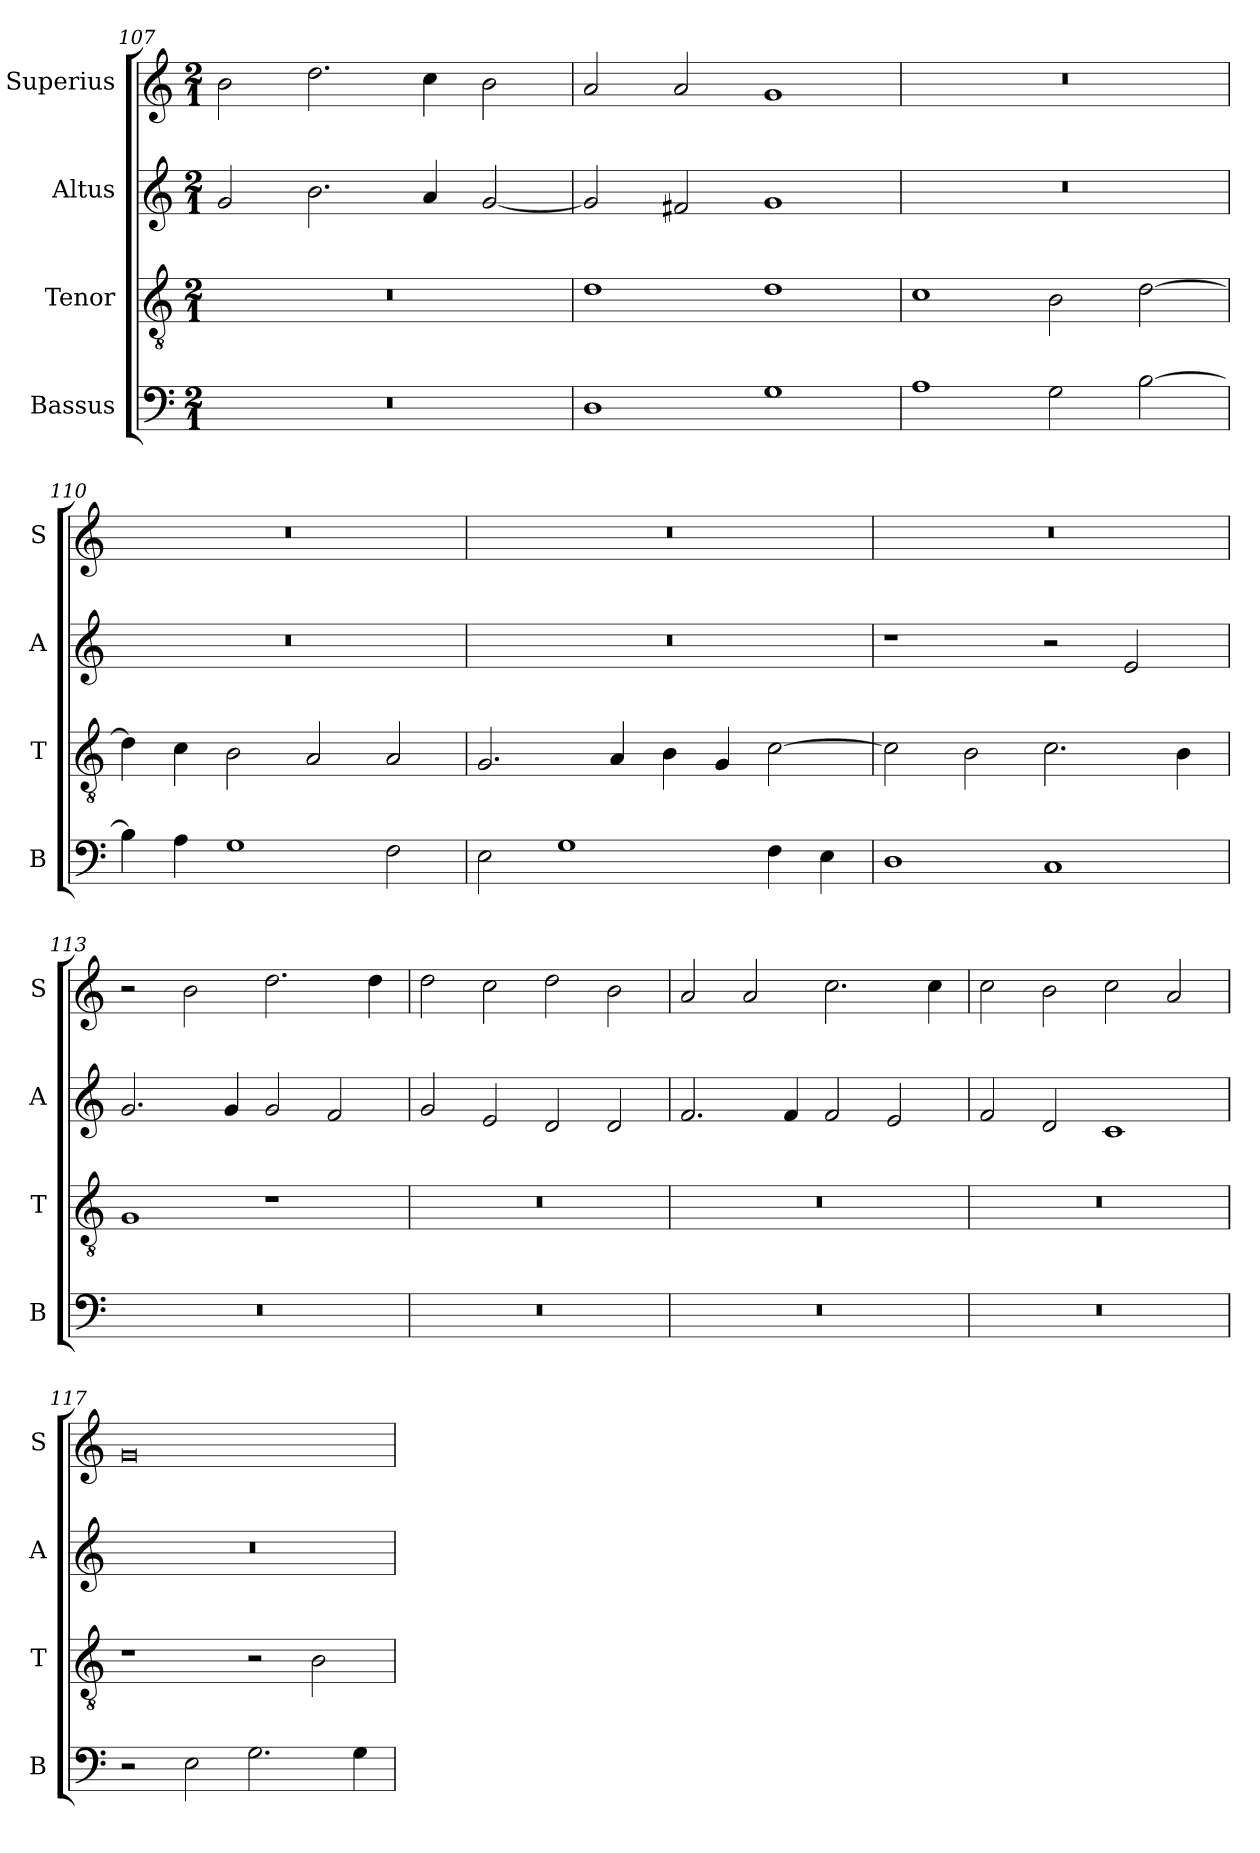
**kern	**kern	**kern	**kern
*part4	*part3	*part2	*part1
*staff4	*staff3	*staff2	*staff1
*I"Bassus	*I"Tenor	*I"Altus	*I"Superius
*I'B	*I'T	*I'A	*I'S
*clefF4	*clefGv2	*clefG2	*clefG2
*k[]	*k[]	*k[]	*k[]
*C:	*C:	*C:	*C:
*M2/1	*M2/1	*M2/1	*M2/1
=107	=107	=107	=107
0r	0r	2g	2b
.	.	2.b	2.dd
.	.	4a	4cc
.	.	[2g	2b
=108	=108	=108	=108
1D	1d	2g]	2a
.	.	2f#X	2a
1G	1d	1g	1g
=109	=109	=109	=109
1A	1c	0r	0r
2G	2B	.	.
[2B	[2d	.	.
=110	=110	=110	=110
4B]	4d]	0r	0r
4A	4c	.	.
1G	2B	.	.
.	2A	.	.
2F	2A	.	.
=111	=111	=111	=111
2E	2.G	0r	0r
1G	.	.	.
.	4A	.	.
.	4B	.	.
.	4G	.	.
4F	[2c	.	.
4E	.	.	.
=112	=112	=112	=112
1D	2c]	1r	0r
.	2B	.	.
1C	2.c	2r	.
.	.	2e	.
.	4B	.	.
=113	=113	=113	=113
0r	1G	2.g	2r
.	.	.	2b
.	.	4g	.
.	1r	2g	2.dd
.	.	2f	.
.	.	.	4dd
=114	=114	=114	=114
0r	0r	2g	2dd
.	.	2e	2cc
.	.	2d	2dd
.	.	2d	2b
=115	=115	=115	=115
0r	0r	2.f	2a
.	.	.	2a
.	.	4f	.
.	.	2f	2.cc
.	.	2e	.
.	.	.	4cc
=116	=116	=116	=116
0r	0r	2f	2cc
.	.	2d	2b
.	.	1c	2cc
.	.	.	2a
=117	=117	=117	=117
2r	1r	0r	0g
2E	.	.	.
2.G	2r	.	.
.	2B	.	.
4G	.	.	.
=	=	=	=
*-	*-	*-	*-
